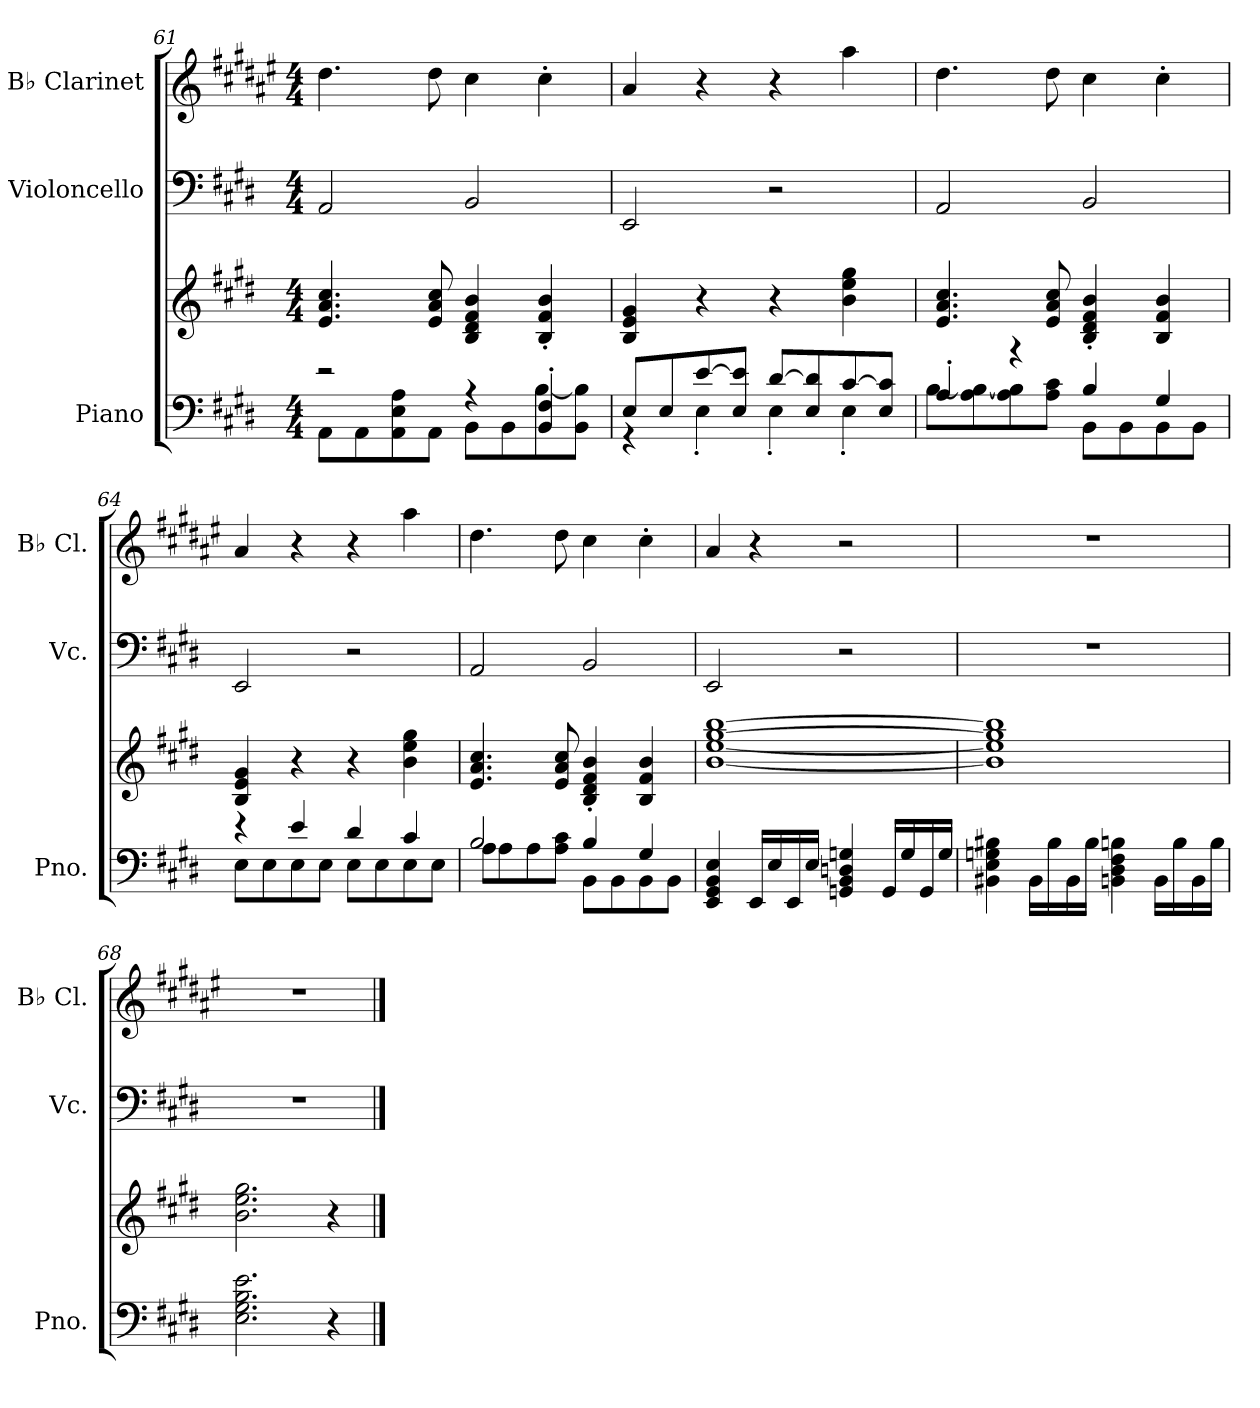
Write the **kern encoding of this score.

**kern	**kern	**kern	**kern
*part3	*part3	*part2	*part1
*staff4	*staff3	*staff2	*staff1
*I"Piano	*	*I"Violoncello	*I"B♭ Clarinet
*I'Pno.	*	*I'Vc.	*I'B♭ Cl.
*clefF4	*clefG2	*clefF4	*clefG2
*	*	*	*ITrd1c2
*k[f#c#g#d#]	*k[f#c#g#d#]	*k[f#c#g#d#]	*k[f#c#g#d#]
*M4/4	*M4/4	*M4/4	*M4/4
=61	=61	=61	=61
*^	*	*	*
2r	8AA\L	4.e/ 4.a/ 4.cc#/	2AA/	4.cc#\
.	8AA\	.	.	.
.	8AA\ 8E\ 8A\	.	.	.
.	8AA\J	8e/ 8a/ 8cc#/	.	8cc#\
4r	8BB\L	4B/ 4d#/ 4f#/ 4b/	2BB/	4b\
.	8BB\	.	.	.
4BB/' 4F#/'	[8B\	4B/' 4f#/' 4b/'	.	4b'\
.	8BB\ 8B\]J	.	.	.
!!LO:PB:g=z
=62	=62	=62	=62	=62
8E/L	4r	4B/ 4e/ 4g#/	2EE/	4g#/
8E/	.	.	.	.
[8e/	4E'\	4r	.	4r
8E/ 8e/]J	.	.	.	.
[8d#/L	4E'\	4r	2r	4r
8E/ 8d#/]	.	.	.	.
[8c#/	4E'\	4b\ 4ee\ 4gg#\	.	4gg#\
8E/ 8c#/]J	.	.	.	.
=63	=63	=63	=63	=63
4A'/	[8B\L	4.e/ 4.a/ 4.cc#/	2AA/	4.cc#\
.	8A\ 8B\_	.	.	.
4r	8A\ 8B\]	.	.	.
.	8A\ 8c#\J	8e/ 8a/ 8cc#/	.	8cc#\
4B/	8BB\L	4B/' 4d#/' 4f#/' 4b/'	2BB/	4b\
.	8BB\	.	.	.
4G#/	8BB\	4B/ 4f#/ 4b/	.	4b'\
.	8BB\J	.	.	.
=64	=64	=64	=64	=64
4r	8E\L	4B/ 4e/ 4g#/	2EE/	4g#/
.	8E\	.	.	.
4e/	8E\	4r	.	4r
.	8E\J	.	.	.
4d#/	8E\L	4r	2r	4r
.	8E\	.	.	.
4c#/	8E\	4b\ 4ee\ 4gg#\	.	4gg#\
.	8E\J	.	.	.
!!LO:LB:g=z
=65	=65	=65	=65	=65
2B/	8A\L	4.e/ 4.a/ 4.cc#/	2AA/	4.cc#\
.	8A\	.	.	.
.	8A\	.	.	.
.	8A\ 8c#\J	8e/ 8a/ 8cc#/	.	8cc#\
4B/	8BB\L	4B/' 4d#/' 4f#/' 4b/'	2BB/	4b\
.	8BB\	.	.	.
4G#/	8BB\	4B/ 4f#/ 4b/	.	4b'\
.	8BB\J	.	.	.
*v	*v	*	*	*
=66	=66	=66	=66
4EE/ 4GG#/ 4BB/ 4E/	[1b [1ee [1gg# [1bb	2EE/	4g#/
16EE/LL	.	.	4r
16E/	.	.	.
16EE/	.	.	.
16E/JJ	.	.	.
4GGn/ 4BB/ 4Dn/ 4Gn/	.	2r	2r
16GG/LL	.	.	.
16G/	.	.	.
16GG/	.	.	.
16G/JJ	.	.	.
=67	=67	=67	=67
4BB#X\ 4E\ 4Gn\ 4B#X\	1b] 1ee] 1gg#] 1bb]	1r	1r
16BB#\LL	.	.	.
16B#\	.	.	.
16BB#\	.	.	.
16B#\JJ	.	.	.
4BBn\ 4D#\ 4F#\ 4Bn\	.	.	.
16BB\LL	.	.	.
16B\	.	.	.
16BB\	.	.	.
16B\JJ	.	.	.
=68	=68	=68	=68
2.E\ 2.G#\ 2.B\ 2.e\	2.b\ 2.ee\ 2.gg#\	1r	1r
4r	4r	.	.
==	==	==	==
*-	*-	*-	*-
